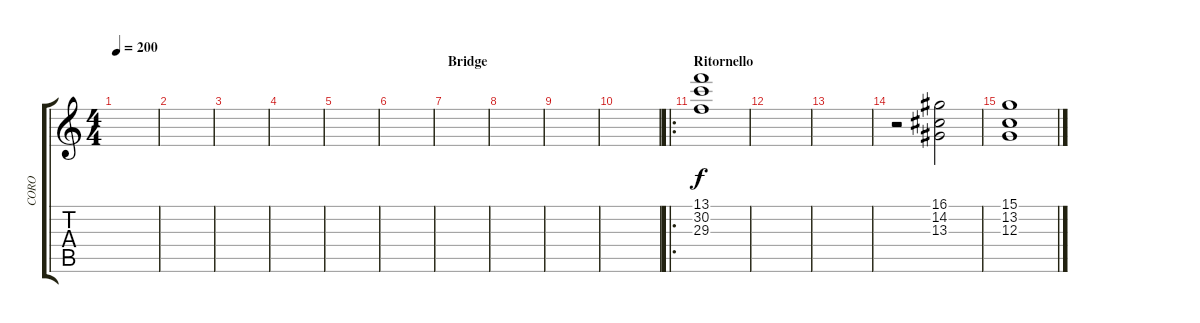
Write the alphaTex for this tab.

\track ("CORO" "CORO") {instrument voiceoohs}
\staff {score tabs}
\tuning (E4 B3 G3 D3 A2 E2) {hide}
\ts (4 4)
\tempo 200
\clef g2
\ks c
|
|
|
|
|
|
\section ("" "Bridge")
|
|
|
|
\ro
\section ("" "Ritornello")
(13.1 30.2 29.3).1 |
|
|
r.2 (16.1 14.2 13.3).2 |
(15.1 13.2 12.3).1
